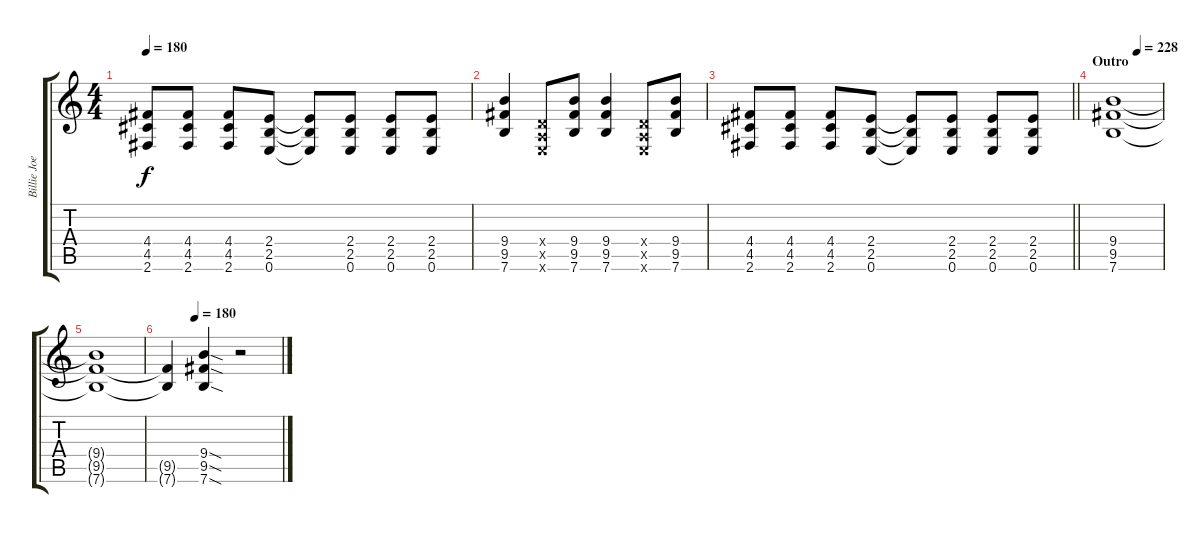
\track ("Billie Joe Armstrong (Guitar 2)" "Billie Joe") {instrument overdrivenguitar}
\staff {score tabs}
\tuning (E4 B3 G3 D3 A2 E2) {hide}
\ts (4 4)
\tempo 180
\clef g2
\ks c
(4.4 4.5 2.6).8{dy f} (4.4 4.5 2.6).8 (4.4 4.5 2.6).8 (2.4 2.5 0.6).8 (2.4{t} 2.5{t} 0.6{t}).8 (2.4 2.5 0.6).8 (2.4 2.5 0.6).8 (2.4 2.5 0.6).8 |
(9.4 9.5 7.6).4 (0.4{x} 0.5{x} 0.6{x}).8 (9.4 9.5 7.6).8 (9.4 9.5 7.6).4 (0.4{x} 0.5{x} 0.6{x}).8 (9.4 9.5 7.6).8 |
\barLineRight lightlight
(4.4 4.5 2.6).8 (4.4 4.5 2.6).8 (4.4 4.5 2.6).8 (2.4 2.5 0.6).8 (2.4{t} 2.5{t} 0.6{t}).8 (2.4 2.5 0.6).8 (2.4 2.5 0.6).8 (2.4 2.5 0.6).8 |
\section ("" "Outro")
\tempo (228 0.5)
(9.4 9.5 7.6).1 |
(9.4{t} 9.5{t} 7.6{t}).1 |
\tempo (180 0.25)
(9.5{t} 7.6{t}).4 (9.4{sod} 9.5{sod} 7.6{sod}).4 r.2
